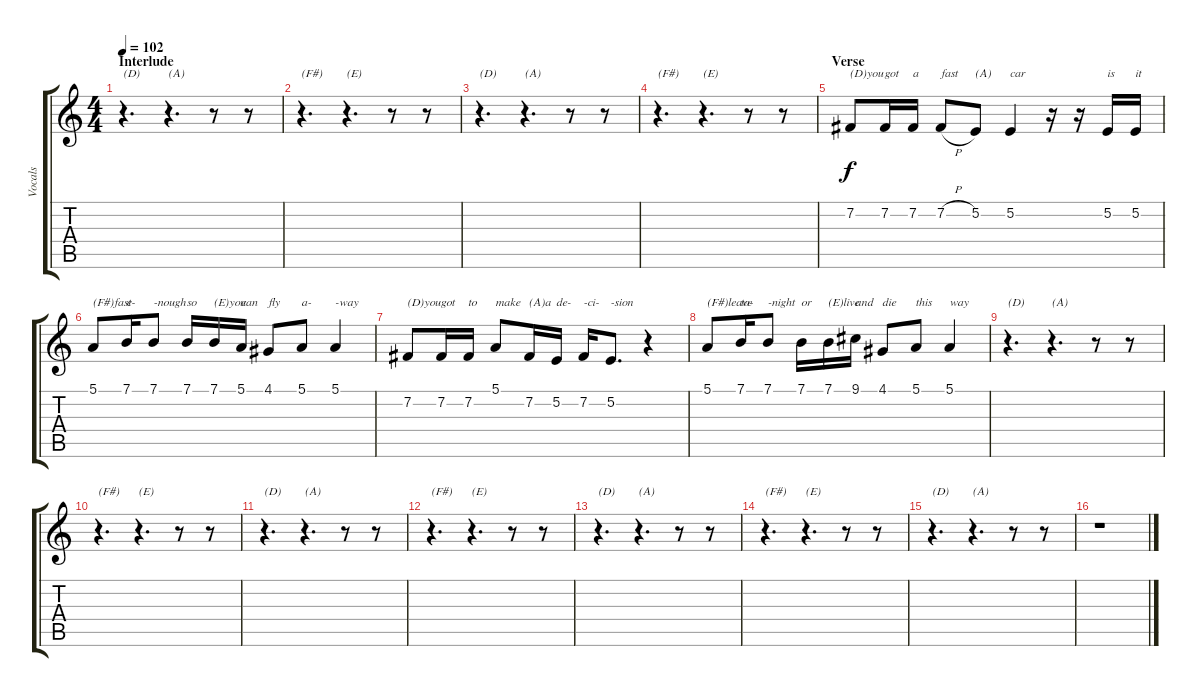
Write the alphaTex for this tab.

\track ("Vocals" "Vocals") {instrument steeldrums}
\staff {score tabs}
\tuning (E4 B3 G3 D3 A2 E2) {hide}
\ts (4 4)
\section ("" "Interlude")
\tempo 102
\clef g2
\ks c
r.4{d txt "(D)" dy f} r.4{d txt "(A)"} r.8 r.8 |
r.4{d txt "(F#)"} r.4{d txt "(E)"} r.8 r.8 |
r.4{d txt "(D)"} r.4{d txt "(A)"} r.8 r.8 |
r.4{d txt "(F#)"} r.4{d txt "(E)"} r.8 r.8 |
\section ("" "Verse")
7.2.8{txt "(D)you"} 7.2.16{txt "got"} 7.2.16{txt "a"} 7.2{h}.8{txt "fast"} 5.2.8{txt "(A)"} 5.2.4{txt "car"} r.16 r.16 5.2.16{txt "is"} 5.2.16{txt "it"} |
5.1.8{txt "(F#)fast"} 7.1.16{txt "e-"} 7.1.8{txt "-nough"} 7.1.16{txt "so"} 7.1.16{txt "(E)you"} 5.1.16{txt "can"} 4.1.8{txt "fly"} 5.1.8{txt "a-"} 5.1.4{txt "-way"} |
7.2.8{txt "(D)you"} 7.2.16{txt "got"} 7.2.16{txt "to"} 5.1.8{txt "make"} 7.2.16{txt "(A)a"} 5.2.16{txt "de-"} 7.2.16{txt "-ci-"} 5.2.8{d txt "-sion"} r.4 |
5.1.8{txt "(F#)leave"} 7.1.16{txt "to-"} 7.1.8{txt "-night"} 7.1.16{txt "or"} 7.1.16{txt "(E)live"} 9.1.16{txt "and"} 4.1.8{txt "die"} 5.1.8{txt "this"} 5.1.4{txt "way"} |
r.4{d txt "(D)"} r.4{d txt "(A)"} r.8 r.8 |
r.4{d txt "(F#)"} r.4{d txt "(E)"} r.8 r.8 |
r.4{d txt "(D)"} r.4{d txt "(A)"} r.8 r.8 |
r.4{d txt "(F#)"} r.4{d txt "(E)"} r.8 r.8 |
r.4{d txt "(D)"} r.4{d txt "(A)"} r.8 r.8 |
r.4{d txt "(F#)"} r.4{d txt "(E)"} r.8 r.8 |
r.4{d txt "(D)"} r.4{d txt "(A)"} r.8 r.8 |
r.1
